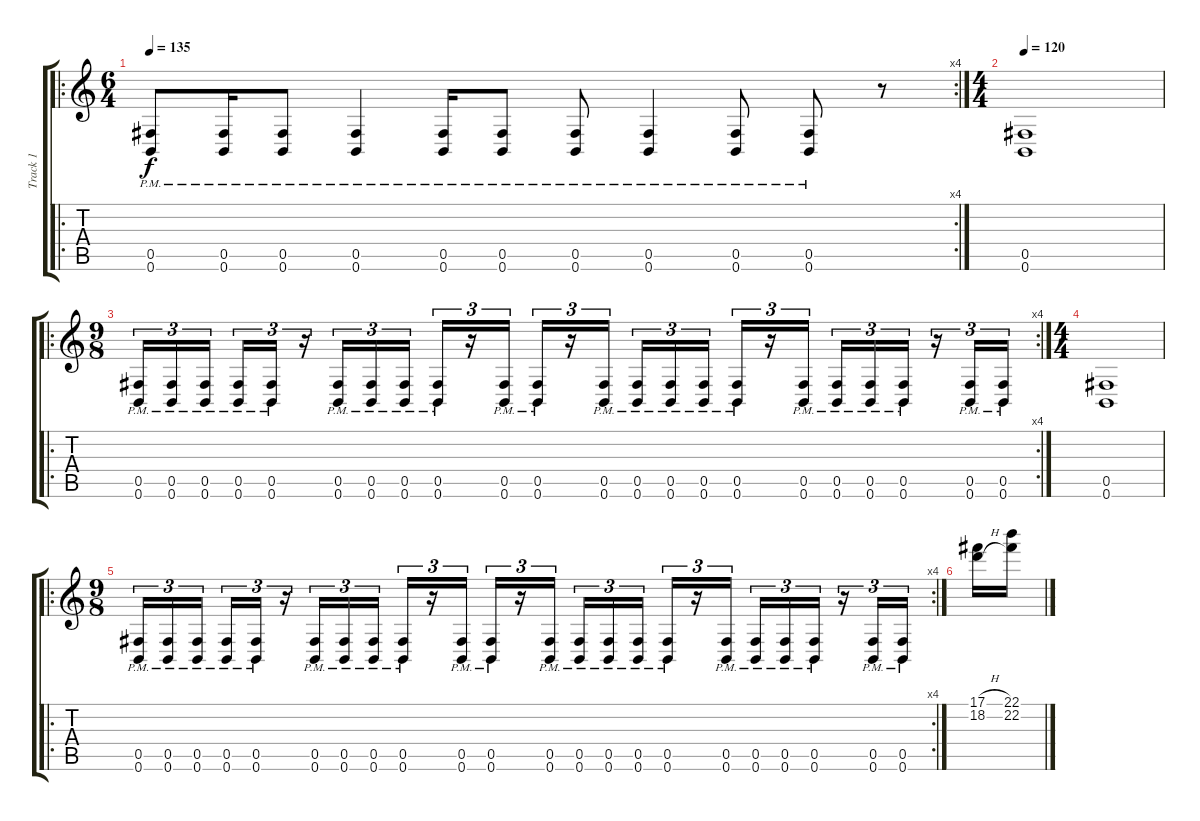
\track ("Track 1" "Track 1") {instrument distortionguitar}
\staff {score tabs}
\tuning (Db4 Ab3 E3 B2 Gb2 B1) {hide}
\ro
\rc 4
\ts (6 4)
\tempo 135
\clef g2
\ks c
(0.5{pm} 0.6{pm}).8{dy f} (0.5{pm} 0.6{pm}).16 (0.5{pm} 0.6{pm}).8 (0.5{pm} 0.6{pm}).4 (0.5{pm} 0.6{pm}).16 (0.5{pm} 0.6{pm}).8 (0.5{pm} 0.6{pm}).8 (0.5{pm} 0.6{pm}).4 (0.5{pm} 0.6{pm}).8 (0.5{pm} 0.6{pm}).8 r.8 |
\ts (4 4)
\tempo 120
(0.5 0.6).1 |
\ro
\rc 4
\ts (9 8)
(0.5{pm} 0.6{pm}).16{tu (3 2)} (0.5{pm} 0.6{pm}).16{tu (3 2)} (0.5{pm} 0.6{pm}).16{tu (3 2) beam splitsecondary} (0.5{pm} 0.6{pm}).16{tu (3 2)} (0.5{pm} 0.6{pm}).16{tu (3 2)} r.16{tu (3 2)} (0.5{pm} 0.6{pm}).16{tu (3 2)} (0.5{pm} 0.6{pm}).16{tu (3 2)} (0.5{pm} 0.6{pm}).16{tu (3 2)} (0.5{pm} 0.6{pm}).16{tu (3 2)} r.16{tu (3 2)} (0.5{pm} 0.6{pm}).16{tu (3 2)} (0.5{pm} 0.6{pm}).16{tu (3 2)} r.16{tu (3 2)} (0.5{pm} 0.6{pm}).16{tu (3 2) beam splitsecondary} (0.5{pm} 0.6{pm}).16{tu (3 2)} (0.5{pm} 0.6{pm}).16{tu (3 2)} (0.5{pm} 0.6{pm}).16{tu (3 2)} (0.5{pm} 0.6{pm}).16{tu (3 2)} r.16{tu (3 2)} (0.5{pm} 0.6{pm}).16{tu (3 2) beam splitsecondary} (0.5{pm} 0.6{pm}).16{tu (3 2)} (0.5{pm} 0.6{pm}).16{tu (3 2)} (0.5{pm} 0.6{pm}).16{tu (3 2)} r.16{tu (3 2)} (0.5{pm} 0.6{pm}).16{tu (3 2)} (0.5{pm} 0.6{pm}).16{tu (3 2)} |
\ts (4 4)
(0.5 0.6).1 |
\ro
\rc 4
\ts (9 8)
(0.5{pm} 0.6{pm}).16{tu (3 2)} (0.5{pm} 0.6{pm}).16{tu (3 2)} (0.5{pm} 0.6{pm}).16{tu (3 2) beam splitsecondary} (0.5{pm} 0.6{pm}).16{tu (3 2)} (0.5{pm} 0.6{pm}).16{tu (3 2)} r.16{tu (3 2)} (0.5{pm} 0.6{pm}).16{tu (3 2)} (0.5{pm} 0.6{pm}).16{tu (3 2)} (0.5{pm} 0.6{pm}).16{tu (3 2)} (0.5{pm} 0.6{pm}).16{tu (3 2)} r.16{tu (3 2)} (0.5{pm} 0.6{pm}).16{tu (3 2)} (0.5{pm} 0.6{pm}).16{tu (3 2)} r.16{tu (3 2)} (0.5{pm} 0.6{pm}).16{tu (3 2) beam splitsecondary} (0.5{pm} 0.6{pm}).16{tu (3 2)} (0.5{pm} 0.6{pm}).16{tu (3 2)} (0.5{pm} 0.6{pm}).16{tu (3 2)} (0.5{pm} 0.6{pm}).16{tu (3 2)} r.16{tu (3 2)} (0.5{pm} 0.6{pm}).16{tu (3 2) beam splitsecondary} (0.5{pm} 0.6{pm}).16{tu (3 2)} (0.5{pm} 0.6{pm}).16{tu (3 2)} (0.5{pm} 0.6{pm}).16{tu (3 2)} r.16{tu (3 2)} (0.5{pm} 0.6{pm}).16{tu (3 2)} (0.5{pm} 0.6{pm}).16{tu (3 2)} |
(17.1{h} 18.2{h}).16 (22.1 22.2).16
